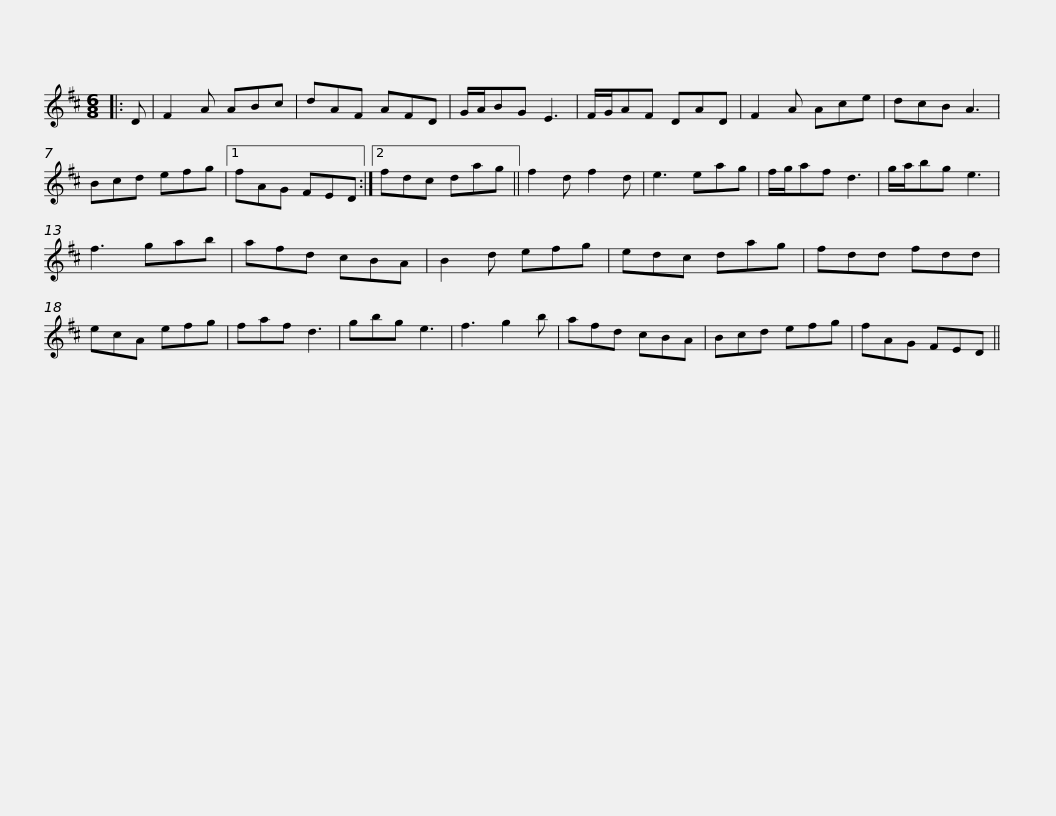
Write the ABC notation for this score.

X:1
L:1/8
M:6/8
I:linebreak $
K:D
V:1 treble
V:1
|: D | F2 A ABc | dAF AFD | G/A/BG E3 | F/G/AF DAD | %5
 F2 A Ace | dcB A3 | Bcd efg |1$ fAG FED :|2 fdc dag || %10
 f2 d f2 d | e3 eag | f/g/af d3 | g/a/bg e3 | f3 gab | %15
 afd cBA |$ B2 d efg | edc dag | fdd fdd | ecA efg | %20
 faf d3 | gbg e3 | f3 g2 b | afd cBA |$ Bcd efg | %25
 fAG FED || %26
